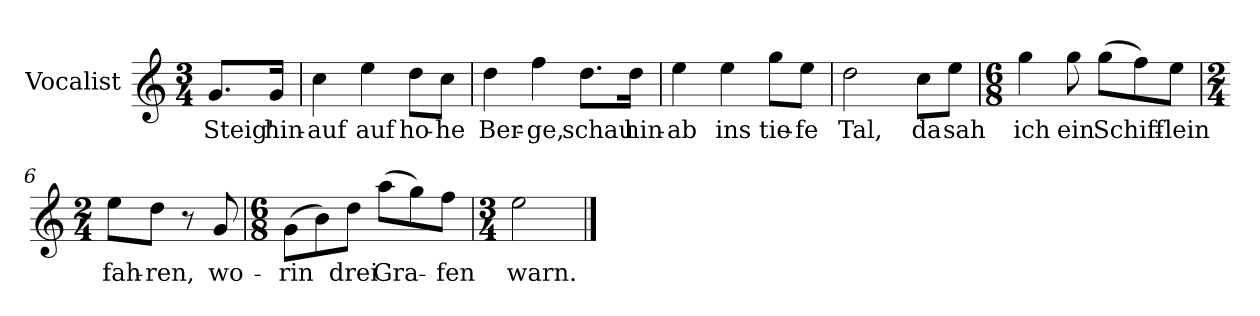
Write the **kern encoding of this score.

**kern	**text
*part1	*part1
*staff1	*staff1
*I"Vocalist	*
*k[]	*
*C:	*
*M3/4	*
=	=
8.gL	Steig'
16gJk	hin-
=1	=1
4cc	-auf
4ee	auf
8ddL	ho-
8ccJ	-he
=2	=2
4dd	Ber-
4ff	-ge,
8.ddL	schau
16ddJk	hin-
=3	=3
4ee	-ab
4ee	ins
8ggL	tie-
8eeJ	-fe
=4	=4
2dd	Tal,
8ccL	da
8eeJ	sah
=5	=5
*M6/8	*
4gg	ich
8gg	ein
(8ggL	Schiff-
8ff)	.
8eeJ	-lein
=6	=6
*M2/4	*
8eeL	fah-
8ddJ	-ren,
8r	.
8g	wo-
=7	=7
*M6/8	*
(8gL	-rin
8b)	.
8ddJ	drei
(8aaL	Gra-
8gg)	.
8ffJ	-fen
=8	=8
*M3/4	*
2ee	warn.
==	==
*-	*-
